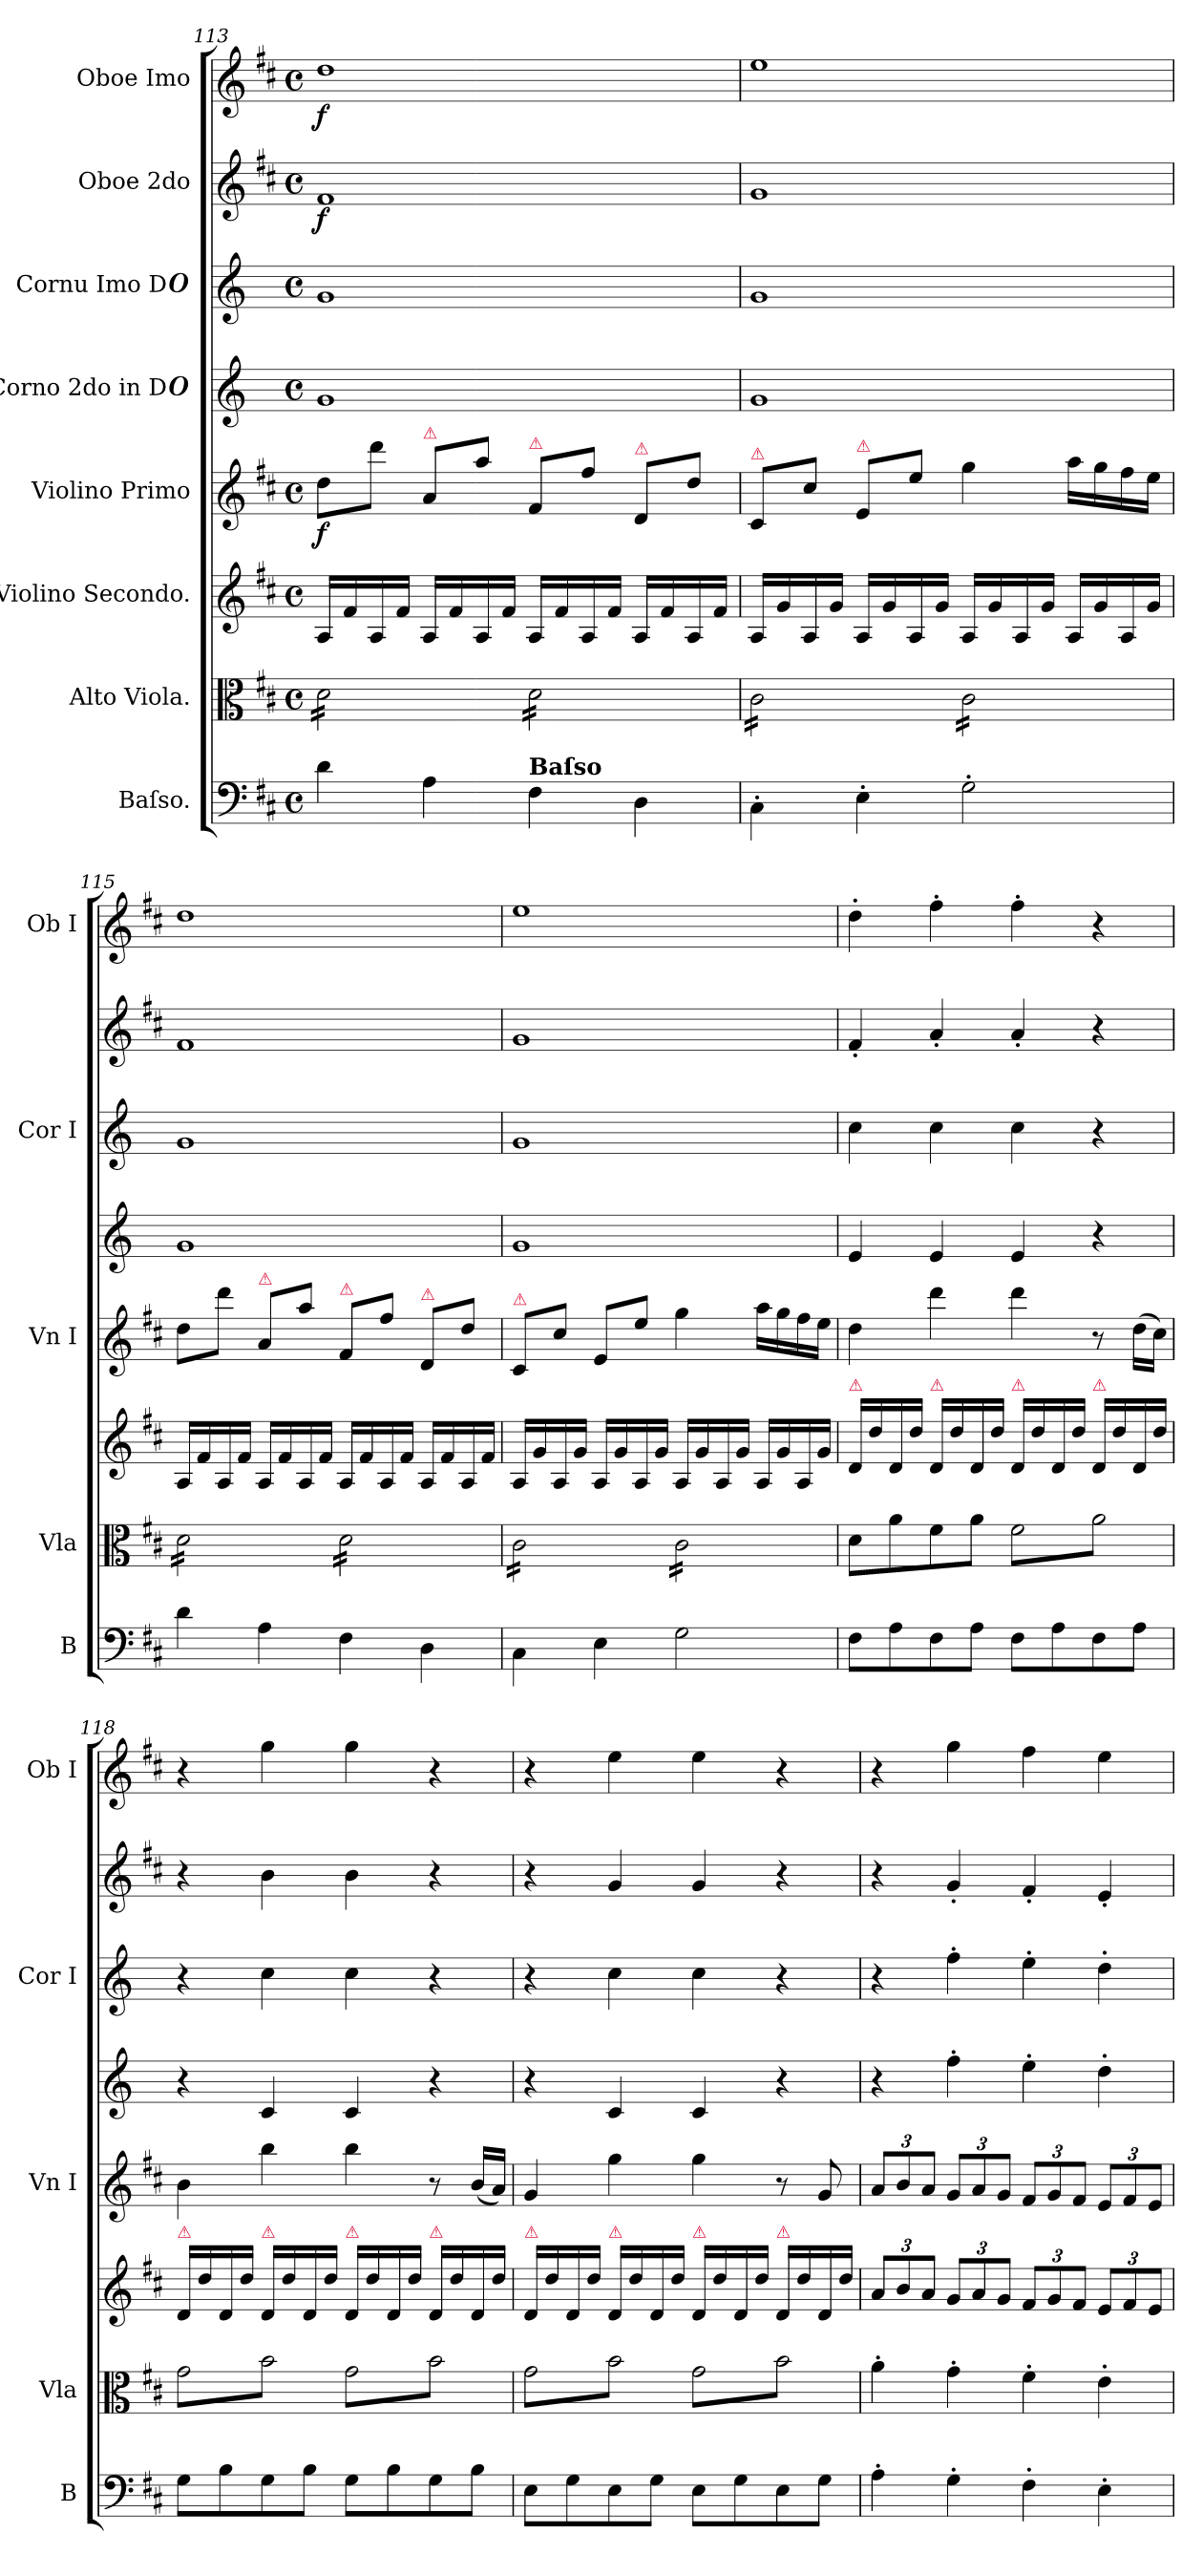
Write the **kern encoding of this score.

**kern	**dynam	**kern	**dynam	**kern	**kern	**dynam	**kern	**kern	**dynam	**kern	**dynam	**kern	**dynam
*part8	*part8	*part7	*part7	*part6	*part5	*part5	*part4	*part3	*part3	*part2	*part2	*part1	*part1
*staff8	*staff8	*staff7	*staff7	*staff6	*staff5	*staff5	*staff4	*staff3	*staff3	*staff2	*staff2	*staff1	*staff1
*I"Baſso.	*	*I"Alto Viola.	*	*I"Violino Secondo.	*I"Violino Primo	*	*I"Corno 2do in D#	*I"Cornu Imo D#	*	*I"Oboe 2do	*	*I"Oboe Imo	*
*I'B	*	*I'Vla	*	*	*I'Vn I	*	*	*I'Cor I	*	*	*	*I'Ob I	*
*clefF4	*	*clefC3	*	*clefG2	*clefG2	*	*clefG2	*clefG2	*	*clefG2	*	*clefG2	*
*	*	*	*	*	*	*	*ITrd-1c-2	*ITrd-1c-2	*	*	*	*	*
*k[f#c#]	*	*k[f#c#]	*	*k[f#c#]	*k[f#c#]	*	*k[f#c#]	*k[f#c#]	*	*k[f#c#]	*	*k[f#c#]	*
*D:	*	*D:	*	*D:	*D:	*	*	*	*	*D:	*	*D:	*
*M4/4	*	*M4/4	*	*M4/4	*M4/4	*	*M4/4	*M4/4	*	*M4/4	*	*M4/4	*
*met(c)	*	*met(c)	*	*met(c)	*met(c)	*	*met(c)	*met(c)	*	*met(c)	*	*met(c)	*
=113	=113	=113	=113	=113	=113	=113	=113	=113	=113	=113	=113	=113	=113
*	*	*tremolo	*	*	*	*	*	*	*	*	*	*	*
4d\	for.	16d\LL	for.	16A/LL	8dd\L	f	1a	1a	for.	1f#	f	1dd	f
.	.	16d\	.	16f#/	.	.	.	.	.	.	.	.	.
.	.	16d\	.	16A/	8ddd\J	.	.	.	.	.	.	.	.
.	.	16d\	.	16f#/JJ	.	.	.	.	.	.	.	.	.
!	!	!	!	!	!LO:TX:a:color=crimson:t=⚠	!	!	!	!	!	!	!	!
4A\	.	16d\	.	16A/LL	8a/L	.	.	.	.	.	.	.	.
.	.	16d\	.	16f#/	.	.	.	.	.	.	.	.	.
.	.	16d\	.	16A/	8aa\J	.	.	.	.	.	.	.	.
.	.	16d\JJ	.	16f#/JJ	.	.	.	.	.	.	.	.	.
!	!	!	!	!	!LO:TX:a:color=crimson:t=⚠	!	!	!	!	!	!	!	!
!LO:TX:a:B:t=Baſso	!	!	!	!	!	!	!	!	!	!	!	!	!
4F#\	.	16d\LL	.	16A/LL	8f#/L	.	.	.	.	.	.	.	.
.	.	16d\	.	16f#/	.	.	.	.	.	.	.	.	.
.	.	16d\	.	16A/	8ff#\J	.	.	.	.	.	.	.	.
.	.	16d\	.	16f#/JJ	.	.	.	.	.	.	.	.	.
!	!	!	!	!	!LO:TX:a:color=crimson:t=⚠	!	!	!	!	!	!	!	!
4D\	.	16d\	.	16A/LL	8d/L	.	.	.	.	.	.	.	.
.	.	16d\	.	16f#/	.	.	.	.	.	.	.	.	.
.	.	16d\	.	16A/	8dd/J	.	.	.	.	.	.	.	.
.	.	16d\JJ	.	16f#/JJ	.	.	.	.	.	.	.	.	.
=114	=114	=114	=114	=114	=114	=114	=114	=114	=114	=114	=114	=114	=114
!	!	!	!	!	!LO:TX:a:color=crimson:t=⚠	!	!	!	!	!	!	!	!
4C#'\	.	16c#\LL	.	16A/LL	8c#/L	.	1a	1a	.	1g	.	1ee	.
.	.	16c#\	.	16g/	.	.	.	.	.	.	.	.	.
.	.	16c#\	.	16A/	8cc#/J	.	.	.	.	.	.	.	.
.	.	16c#\	.	16g/JJ	.	.	.	.	.	.	.	.	.
!	!	!	!	!	!LO:TX:a:color=crimson:t=⚠	!	!	!	!	!	!	!	!
4E'\	.	16c#\	.	16A/LL	8e/L	.	.	.	.	.	.	.	.
.	.	16c#\	.	16g/	.	.	.	.	.	.	.	.	.
.	.	16c#\	.	16A/	8ee/J	.	.	.	.	.	.	.	.
.	.	16c#\JJ	.	16g/JJ	.	.	.	.	.	.	.	.	.
2G'\	.	16c#\LL	.	16A/LL	4gg\	.	.	.	.	.	.	.	.
.	.	16c#\	.	16g/	.	.	.	.	.	.	.	.	.
.	.	16c#\	.	16A/	.	.	.	.	.	.	.	.	.
.	.	16c#\	.	16g/JJ	.	.	.	.	.	.	.	.	.
.	.	16c#\	.	16A/LL	16aa\LL	.	.	.	.	.	.	.	.
.	.	16c#\	.	16g/	16gg\	.	.	.	.	.	.	.	.
.	.	16c#\	.	16A/	16ff#\	.	.	.	.	.	.	.	.
.	.	16c#\JJ	.	16g/JJ	16ee\JJ	.	.	.	.	.	.	.	.
=115	=115	=115	=115	=115	=115	=115	=115	=115	=115	=115	=115	=115	=115
4d\	.	16d\LL	.	16A/LL	8dd\L	.	1a	1a	.	1f#	.	1dd	.
.	.	16d\	.	16f#/	.	.	.	.	.	.	.	.	.
.	.	16d\	.	16A/	8ddd\J	.	.	.	.	.	.	.	.
.	.	16d\	.	16f#/JJ	.	.	.	.	.	.	.	.	.
!	!	!	!	!	!LO:TX:a:color=crimson:t=⚠	!	!	!	!	!	!	!	!
4A\	.	16d\	.	16A/LL	8a/L	.	.	.	.	.	.	.	.
.	.	16d\	.	16f#/	.	.	.	.	.	.	.	.	.
.	.	16d\	.	16A/	8aa\J	.	.	.	.	.	.	.	.
.	.	16d\JJ	.	16f#/JJ	.	.	.	.	.	.	.	.	.
!	!	!	!	!	!LO:TX:a:color=crimson:t=⚠	!	!	!	!	!	!	!	!
4F#\	.	16d\LL	.	16A/LL	8f#/L	.	.	.	.	.	.	.	.
.	.	16d\	.	16f#/	.	.	.	.	.	.	.	.	.
.	.	16d\	.	16A/	8ff#\J	.	.	.	.	.	.	.	.
.	.	16d\	.	16f#/JJ	.	.	.	.	.	.	.	.	.
!	!	!	!	!	!LO:TX:a:color=crimson:t=⚠	!	!	!	!	!	!	!	!
4D\	.	16d\	.	16A/LL	8d/L	.	.	.	.	.	.	.	.
.	.	16d\	.	16f#/	.	.	.	.	.	.	.	.	.
.	.	16d\	.	16A/	8dd/J	.	.	.	.	.	.	.	.
.	.	16d\JJ	.	16f#/JJ	.	.	.	.	.	.	.	.	.
=116	=116	=116	=116	=116	=116	=116	=116	=116	=116	=116	=116	=116	=116
!	!	!	!	!	!LO:TX:a:color=crimson:t=⚠	!	!	!	!	!	!	!	!
4C#\	.	16c#\LL	.	16A/LL	8c#/L	.	1a	1a	.	1g	.	1ee	.
.	.	16c#\	.	16g/	.	.	.	.	.	.	.	.	.
.	.	16c#\	.	16A/	8cc#/J	.	.	.	.	.	.	.	.
.	.	16c#\	.	16g/JJ	.	.	.	.	.	.	.	.	.
4E\	.	16c#\	.	16A/LL	8e/L	.	.	.	.	.	.	.	.
.	.	16c#\	.	16g/	.	.	.	.	.	.	.	.	.
.	.	16c#\	.	16A/	8ee/J	.	.	.	.	.	.	.	.
.	.	16c#\JJ	.	16g/JJ	.	.	.	.	.	.	.	.	.
2G\	.	16c#\LL	.	16A/LL	4gg\	.	.	.	.	.	.	.	.
.	.	16c#\	.	16g/	.	.	.	.	.	.	.	.	.
.	.	16c#\	.	16A/	.	.	.	.	.	.	.	.	.
.	.	16c#\	.	16g/JJ	.	.	.	.	.	.	.	.	.
.	.	16c#\	.	16A/LL	16aa\LL	.	.	.	.	.	.	.	.
.	.	16c#\	.	16g/	16gg\	.	.	.	.	.	.	.	.
.	.	16c#\	.	16A/	16ff#\	.	.	.	.	.	.	.	.
.	.	16c#\JJ	.	16g/JJ	16ee\JJ	.	.	.	.	.	.	.	.
*	*	*Xtremolo	*	*	*	*	*	*	*	*	*	*	*
=117	=117	=117	=117	=117	=117	=117	=117	=117	=117	=117	=117	=117	=117
!	!	!	!	!LO:TX:a:color=crimson:t=⚠	!	!	!	!	!	!	!	!	!
8F#\L	.	8d\L	.	16d/LL	4dd\	.	4f#/	4dd\	.	4f#'/	.	4dd'\	.
.	.	.	.	16dd\	.	.	.	.	.	.	.	.	.
8A\	.	8a\	.	16d/	.	.	.	.	.	.	.	.	.
.	.	.	.	16dd\JJ	.	.	.	.	.	.	.	.	.
!	!	!	!	!LO:TX:a:color=crimson:t=⚠	!	!	!	!	!	!	!	!	!
8F#\	.	8f#\	.	16d/LL	4ddd\	.	4f#/	4dd\	.	4a'/	.	4ff#'\	.
.	.	.	.	16dd\	.	.	.	.	.	.	.	.	.
8A\J	.	8a\J	.	16d/	.	.	.	.	.	.	.	.	.
.	.	.	.	16dd\JJ	.	.	.	.	.	.	.	.	.
!	!	!	!	!LO:TX:a:color=crimson:t=⚠	!	!	!	!	!	!	!	!	!
*	*	*tremolo	*	*	*	*	*	*	*	*	*	*	*
8F#\L	.	8f#\L	.	16d/LL	4ddd\	.	4f#/	4dd\	.	4a'/	.	4ff#'\	.
.	.	.	.	16dd\	.	.	.	.	.	.	.	.	.
8A\	.	8a\	.	16d/	.	.	.	.	.	.	.	.	.
.	.	.	.	16dd\JJ	.	.	.	.	.	.	.	.	.
!	!	!	!	!LO:TX:a:color=crimson:t=⚠	!	!	!	!	!	!	!	!	!
8F#\	.	8f#\	.	16d/LL	8r	.	4r	4r	.	4r	.	4r	.
.	.	.	.	16dd\	.	.	.	.	.	.	.	.	.
8A\J	.	8a\J	.	16d/	(16dd\LL	.	.	.	.	.	.	.	.
.	.	.	.	16dd\JJ	16cc#\JJ)	.	.	.	.	.	.	.	.
=118	=118	=118	=118	=118	=118	=118	=118	=118	=118	=118	=118	=118	=118
!	!	!	!	!LO:TX:a:color=crimson:t=⚠	!	!	!	!	!	!	!	!	!
8G\L	.	8g\L	.	16d/LL	4b\	.	4r	4r	.	4r	.	4r	.
.	.	.	.	16dd\	.	.	.	.	.	.	.	.	.
8B\	.	8b\	.	16d/	.	.	.	.	.	.	.	.	.
.	.	.	.	16dd\JJ	.	.	.	.	.	.	.	.	.
!	!	!	!	!LO:TX:a:color=crimson:t=⚠	!	!	!	!	!	!	!	!	!
8G\	.	8g\	.	16d/LL	4bb\	.	4d/	4dd\	.	4b\	.	4gg\	.
.	.	.	.	16dd\	.	.	.	.	.	.	.	.	.
8B\J	.	8b\J	.	16d/	.	.	.	.	.	.	.	.	.
.	.	.	.	16dd\JJ	.	.	.	.	.	.	.	.	.
!	!	!	!	!LO:TX:a:color=crimson:t=⚠	!	!	!	!	!	!	!	!	!
8G\L	.	8g\L	.	16d/LL	4bb\	.	4d/	4dd\	.	4b\	.	4gg\	.
.	.	.	.	16dd\	.	.	.	.	.	.	.	.	.
8B\	.	8b\	.	16d/	.	.	.	.	.	.	.	.	.
.	.	.	.	16dd\JJ	.	.	.	.	.	.	.	.	.
!	!	!	!	!LO:TX:a:color=crimson:t=⚠	!	!	!	!	!	!	!	!	!
8G\	.	8g\	.	16d/LL	8r	.	4r	4r	.	4r	.	4r	.
.	.	.	.	16dd\	.	.	.	.	.	.	.	.	.
8B\J	.	8b\J	.	16d/	(16b/LL	.	.	.	.	.	.	.	.
.	.	.	.	16dd\JJ	16a/JJ)	.	.	.	.	.	.	.	.
=119	=119	=119	=119	=119	=119	=119	=119	=119	=119	=119	=119	=119	=119
!	!	!	!	!LO:TX:a:color=crimson:t=⚠	!	!	!	!	!	!	!	!	!
8E\L	.	8g\L	.	16d/LL	4g/	.	4r	4r	.	4r	.	4r	.
.	.	.	.	16dd\	.	.	.	.	.	.	.	.	.
8G\	.	8b\	.	16d/	.	.	.	.	.	.	.	.	.
.	.	.	.	16dd\JJ	.	.	.	.	.	.	.	.	.
!	!	!	!	!LO:TX:a:color=crimson:t=⚠	!	!	!	!	!	!	!	!	!
8E\	.	8g\	.	16d/LL	4gg\	.	4d/	4dd\	.	4g/	.	4ee\	.
.	.	.	.	16dd\	.	.	.	.	.	.	.	.	.
8G\J	.	8b\J	.	16d/	.	.	.	.	.	.	.	.	.
.	.	.	.	16dd\JJ	.	.	.	.	.	.	.	.	.
!	!	!	!	!LO:TX:a:color=crimson:t=⚠	!	!	!	!	!	!	!	!	!
8E\L	.	8g\L	.	16d/LL	4gg\	.	4d/	4dd\	.	4g/	.	4ee\	.
.	.	.	.	16dd\	.	.	.	.	.	.	.	.	.
8G\	.	8b\	.	16d/	.	.	.	.	.	.	.	.	.
.	.	.	.	16dd\JJ	.	.	.	.	.	.	.	.	.
!	!	!	!	!LO:TX:a:color=crimson:t=⚠	!	!	!	!	!	!	!	!	!
8E\	.	8g\	.	16d/LL	8r	.	4r	4r	.	4r	.	4r	.
.	.	.	.	16dd\	.	.	.	.	.	.	.	.	.
8G\J	.	8b\J	.	16d/	8g/	.	.	.	.	.	.	.	.
*	*	*Xtremolo	*	*	*	*	*	*	*	*	*	*	*
.	.	.	.	16dd\JJ	.	.	.	.	.	.	.	.	.
=120	=120	=120	=120	=120	=120	=120	=120	=120	=120	=120	=120	=120	=120
4A'\	.	4a'\	.	12a/L	12a/L	.	4r	4r	.	4r	.	4r	.
.	.	.	.	12b/	12b/	.	.	.	.	.	.	.	.
.	.	.	.	.	.	.	.	.	.	.	.	.	.
.	.	.	.	12a/J	12a/J	.	.	.	.	.	.	.	.
4G'\	.	4g'\	.	12g/L	12g/L	.	4gg'\	4gg'\	.	4g'/	.	4gg\	.
.	.	.	.	12a/	12a/	.	.	.	.	.	.	.	.
.	.	.	.	12g/J	12g/J	.	.	.	.	.	.	.	.
4F#'\	.	4f#'\	.	12f#/L	12f#/L	.	4ff#'\	4ff#'\	.	4f#'/	.	4ff#\	.
.	.	.	.	12g/	12g/	.	.	.	.	.	.	.	.
.	.	.	.	12f#/J	12f#/J	.	.	.	.	.	.	.	.
4E'\	.	4e'\	.	12e/L	12e/L	.	4ee'\	4ee'\	.	4e'/	.	4ee\	.
.	.	.	.	12f#/	12f#/	.	.	.	.	.	.	.	.
.	.	.	.	12e/J	12e/J	.	.	.	.	.	.	.	.
=	=	=	=	=	=	=	=	=	=	=	=	=	=
*-	*-	*-	*-	*-	*-	*-	*-	*-	*-	*-	*-	*-	*-
